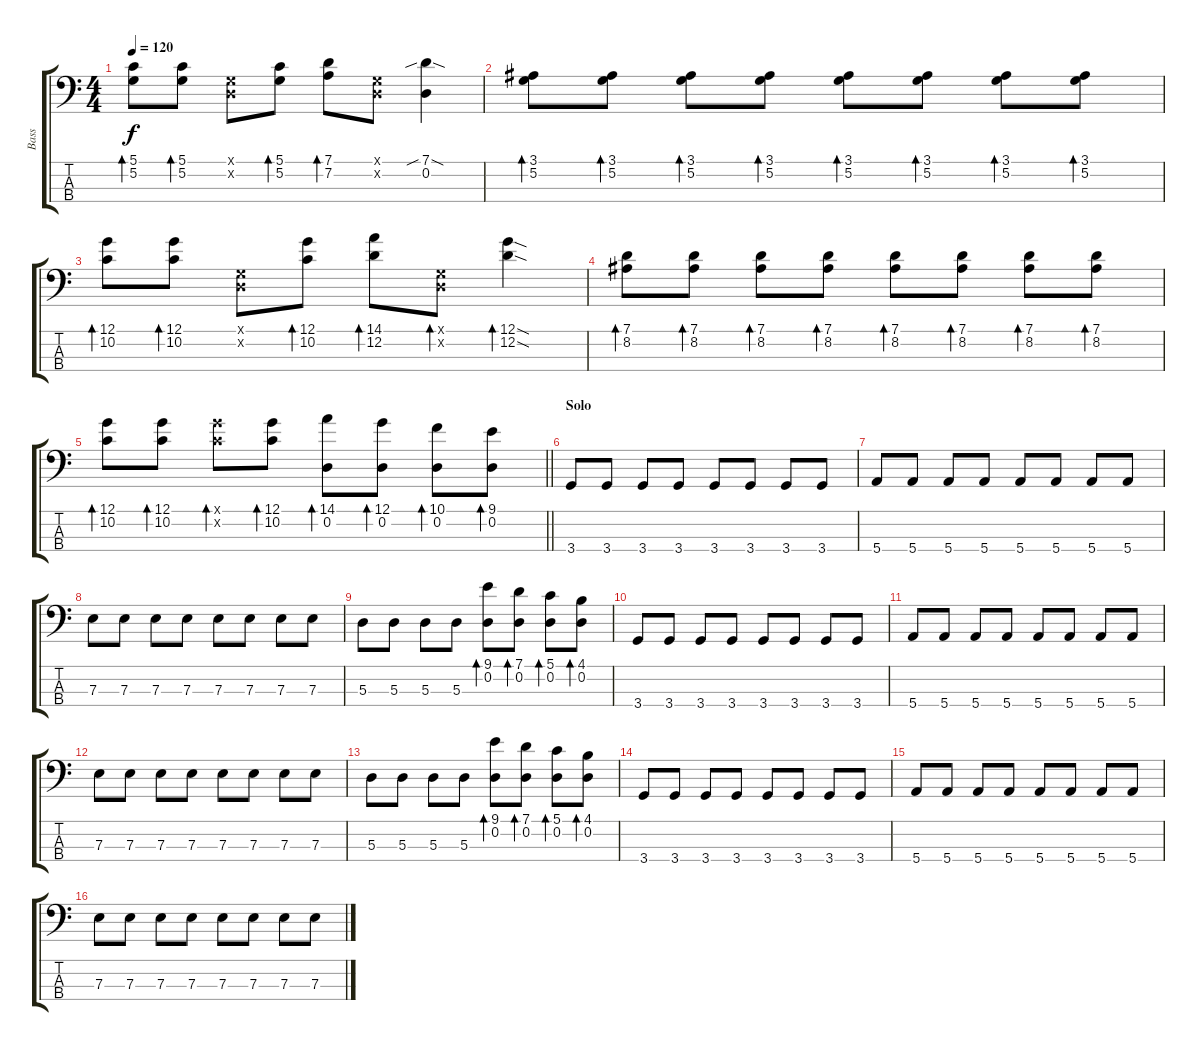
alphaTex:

\track ("Bass" "Bass") {instrument electricbassfinger}
\staff {score tabs}
\tuning (G2 D2 A1 E1) {hide}
\ts (4 4)
\tempo 120
\clef f4
\ks c
(5.1 5.2).8{bd 30 dy f} (5.1 5.2).8{bd 30} (0.1{x} 0.2{x}).8 (5.1 5.2).8{bd 30} (7.1 7.2).8{bd 30} (0.1{x} 0.2{x}).8 (7.1{sib sod} 0.2).4 |
(3.1 5.2).8{bd 30} (3.1 5.2).8{bd 30} (3.1 5.2).8{bd 30} (3.1 5.2).8{bd 30} (3.1 5.2).8{bd 30} (3.1 5.2).8{bd 30} (3.1 5.2).8{bd 30} (3.1 5.2).8{bd 30} |
(12.1 10.2).8{bd 30} (12.1 10.2).8{bd 30} (0.1{x} 0.2{x}).8 (12.1 10.2).8{bd 30} (14.1 12.2).8{bd 30} (0.1{x} 0.2{x}).8{bd 30} (12.1{sod} 12.2{sod}).4{bd 30} |
(7.1 8.2).8{bd 30} (7.1 8.2).8{bd 30} (7.1 8.2).8{bd 30} (7.1 8.2).8{bd 30} (7.1 8.2).8{bd 30} (7.1 8.2).8{bd 30} (7.1 8.2).8{bd 30} (7.1 8.2).8{bd 30} |
\barLineRight lightlight
(12.1 10.2).8{bd 30} (12.1 10.2).8{bd 30} (12.1{x} 10.2{x}).8{bd 30} (12.1 10.2).8{bd 30} (14.1 0.2).8{bd 30} (12.1 0.2).8{bd 30} (10.1 0.2).8{bd 30} (9.1 0.2).8{bd 30} |
\section ("" "Solo")
3.4.8 3.4.8 3.4.8 3.4.8 3.4.8 3.4.8 3.4.8 3.4.8 |
5.4.8 5.4.8 5.4.8 5.4.8 5.4.8 5.4.8 5.4.8 5.4.8 |
7.3.8 7.3.8 7.3.8 7.3.8 7.3.8 7.3.8 7.3.8 7.3.8 |
5.3.8 5.3.8 5.3.8 5.3.8 (9.1 0.2).8{bd 60} (7.1 0.2).8{bd 60} (5.1 0.2).8{bd 60} (4.1 0.2).8{bd 60} |
3.4.8 3.4.8 3.4.8 3.4.8 3.4.8 3.4.8 3.4.8 3.4.8 |
5.4.8 5.4.8 5.4.8 5.4.8 5.4.8 5.4.8 5.4.8 5.4.8 |
7.3.8 7.3.8 7.3.8 7.3.8 7.3.8 7.3.8 7.3.8 7.3.8 |
5.3.8 5.3.8 5.3.8 5.3.8 (9.1 0.2).8{bd 60} (7.1 0.2).8{bd 60} (5.1 0.2).8{bd 60} (4.1 0.2).8{bd 60} |
3.4.8 3.4.8 3.4.8 3.4.8 3.4.8 3.4.8 3.4.8 3.4.8 |
5.4.8 5.4.8 5.4.8 5.4.8 5.4.8 5.4.8 5.4.8 5.4.8 |
7.3.8 7.3.8 7.3.8 7.3.8 7.3.8 7.3.8 7.3.8 7.3.8
